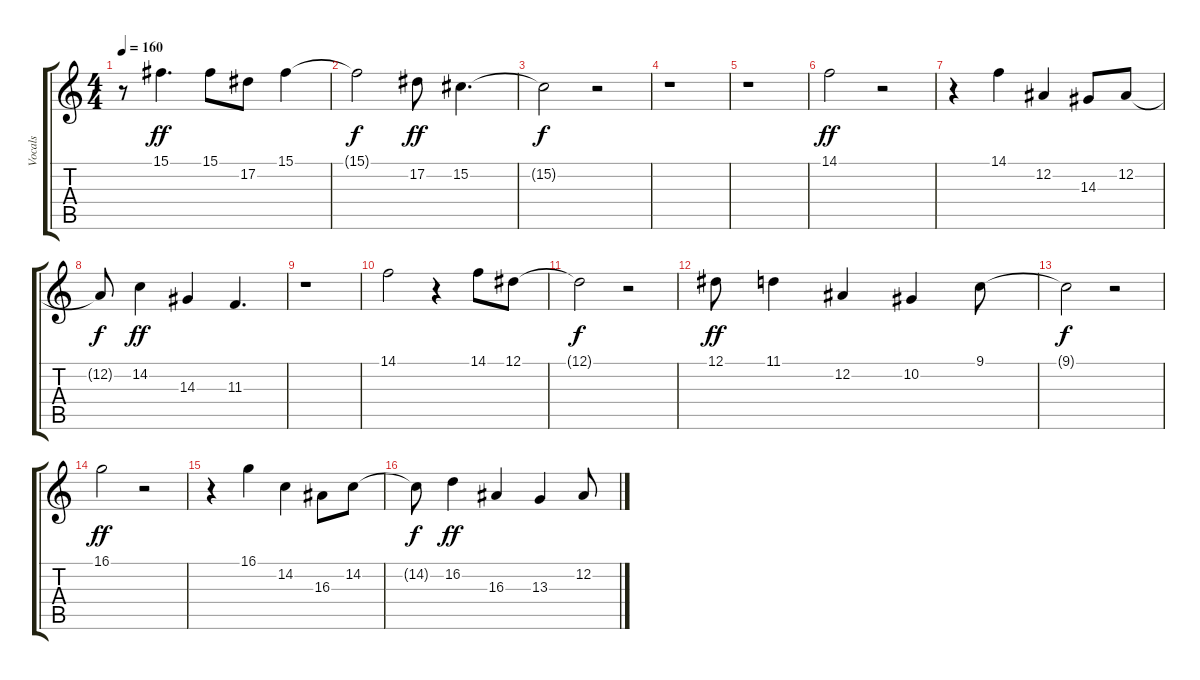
\track ("Vocals" "Vocals") {instrument baritonesax}
\staff {score tabs}
\tuning (Eb4 Bb3 Gb3 Db3 Ab2 Eb2) {hide}
\ts (4 4)
\tempo 160
\clef g2
\ks c
r.8{dy ff} 15.1.4{d} 15.1.8 17.2.8 15.1.4 |
15.1{t}.2{dy f} 17.2.8{dy ff} 15.2.4{d} |
15.2{t}.2{dy f} r.2 |
r.1 |
r.1 |
14.1.2{dy ff} r.2 |
r.4 14.1.4 12.2.4 14.3.8 12.2.8 |
12.2{t}.8{dy f} 14.2.4{dy ff} 14.3.4 11.3.4{d} |
r.1 |
14.1.2 r.4 14.1.8 12.1.8 |
12.1{t}.2{dy f} r.2 |
12.1.8{dy ff} 11.1.4 12.2.4 10.2.4 9.1.8 |
9.1{t}.2{dy f} r.2 |
16.1.2{dy ff} r.2 |
r.4 16.1.4 14.2.4 16.3.8 14.2.8 |
14.2{t}.8{dy f} 16.2.4{dy ff} 16.3.4 13.3.4 12.2.8
